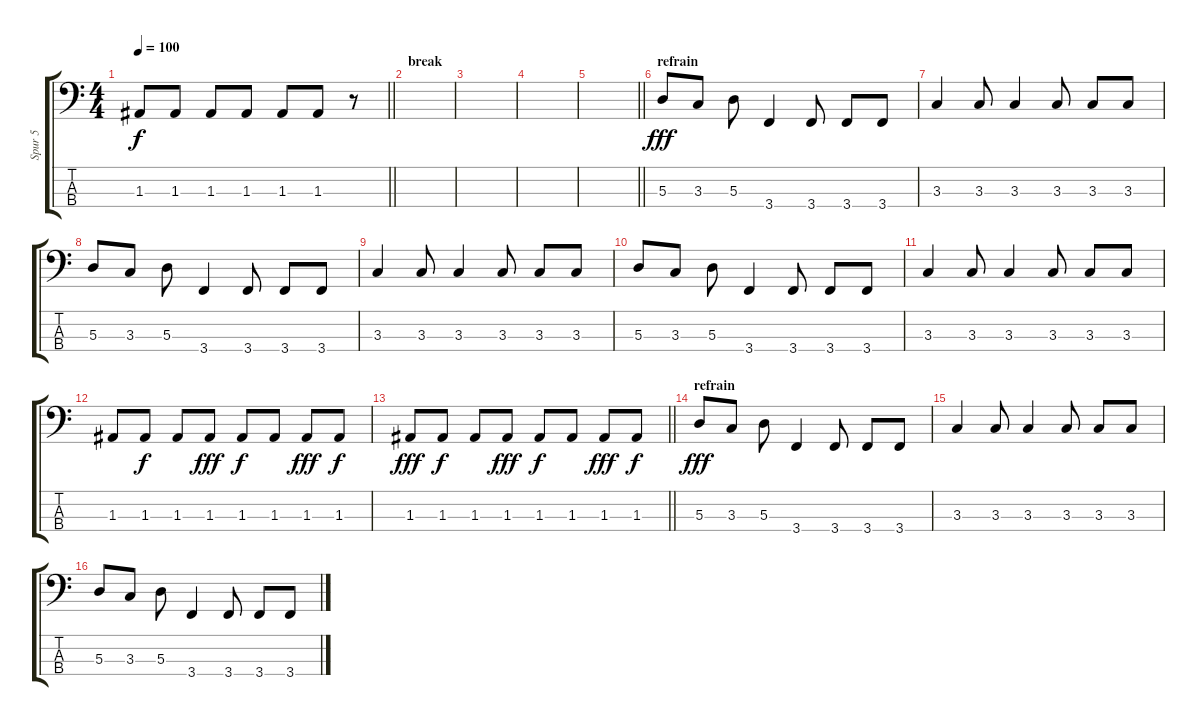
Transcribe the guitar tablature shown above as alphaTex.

\track ("Spur 5" "Spur 5") {instrument electricbassfinger}
\staff {score tabs}
\tuning (G2 D2 A1 D1) {hide}
\ts (4 4)
\tempo 100
\clef f4
\barLineRight lightlight
\ks c
1.3.8{dy f} 1.3.8 1.3.8 1.3.8 1.3.8 1.3.8 r.8 |
\section ("" "break")
|
|
|
\barLineRight lightlight
|
\section ("" "refrain")
5.3.8{dy fff} 3.3.8 5.3.8 3.4.4 3.4.8 3.4.8 3.4.8 |
3.3.4 3.3.8 3.3.4 3.3.8 3.3.8 3.3.8 |
5.3.8 3.3.8 5.3.8 3.4.4 3.4.8 3.4.8 3.4.8 |
3.3.4 3.3.8 3.3.4 3.3.8 3.3.8 3.3.8 |
5.3.8 3.3.8 5.3.8 3.4.4 3.4.8 3.4.8 3.4.8 |
3.3.4 3.3.8 3.3.4 3.3.8 3.3.8 3.3.8 |
1.3.8 1.3.8{dy f} 1.3.8 1.3.8{dy fff} 1.3.8{dy f} 1.3.8 1.3.8{dy fff} 1.3.8{dy f} |
\barLineRight lightlight
1.3.8{dy fff} 1.3.8{dy f} 1.3.8 1.3.8{dy fff} 1.3.8{dy f} 1.3.8 1.3.8{dy fff} 1.3.8{dy f} |
\section ("" "refrain")
5.3.8{dy fff} 3.3.8 5.3.8 3.4.4 3.4.8 3.4.8 3.4.8 |
3.3.4 3.3.8 3.3.4 3.3.8 3.3.8 3.3.8 |
5.3.8 3.3.8 5.3.8 3.4.4 3.4.8 3.4.8 3.4.8
